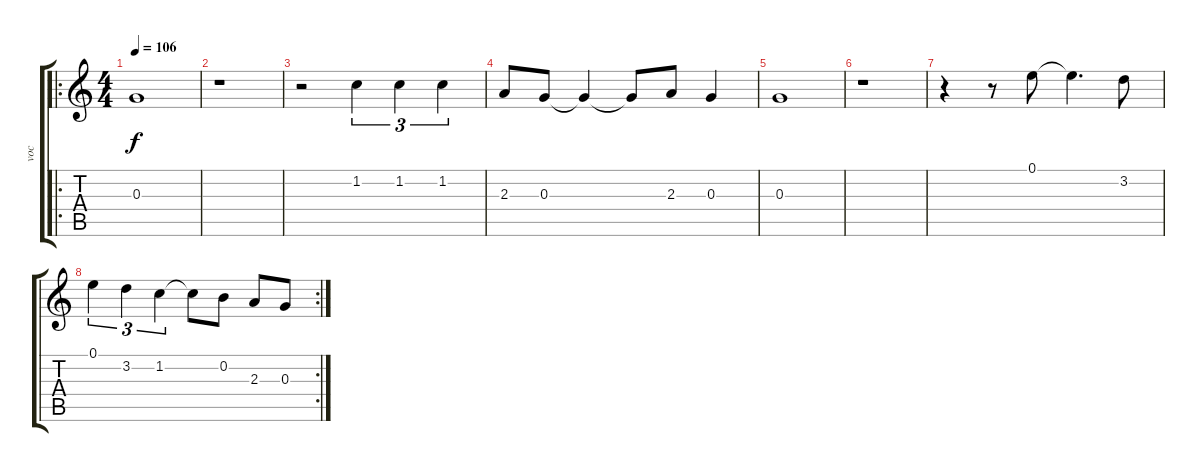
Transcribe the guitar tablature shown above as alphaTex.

\track ("voc" "voc") {instrument acousticguitarsteel}
\staff {score tabs}
\tuning (E4 B3 G3 D3 A2 E2) {hide}
\ro
\ts (4 4)
\tempo 106
\clef g2
\ks c
0.3.1{dy f} |
r.1 |
r.2 1.2.4{tu (3 2)} 1.2.4{tu (3 2)} 1.2.4{tu (3 2)} |
2.3.8 0.3.8 0.3{t}.4 0.3{t}.8 2.3.8 0.3.4 |
0.3.1 |
r.1 |
r.4 r.8 0.1.8 0.1{t}.4{d} 3.2.8 |
\rc 2
0.1.4{tu (3 2)} 3.2.4{tu (3 2)} 1.2.4{tu (3 2)} 1.2{t}.8 0.2.8 2.3.8 0.3.8
